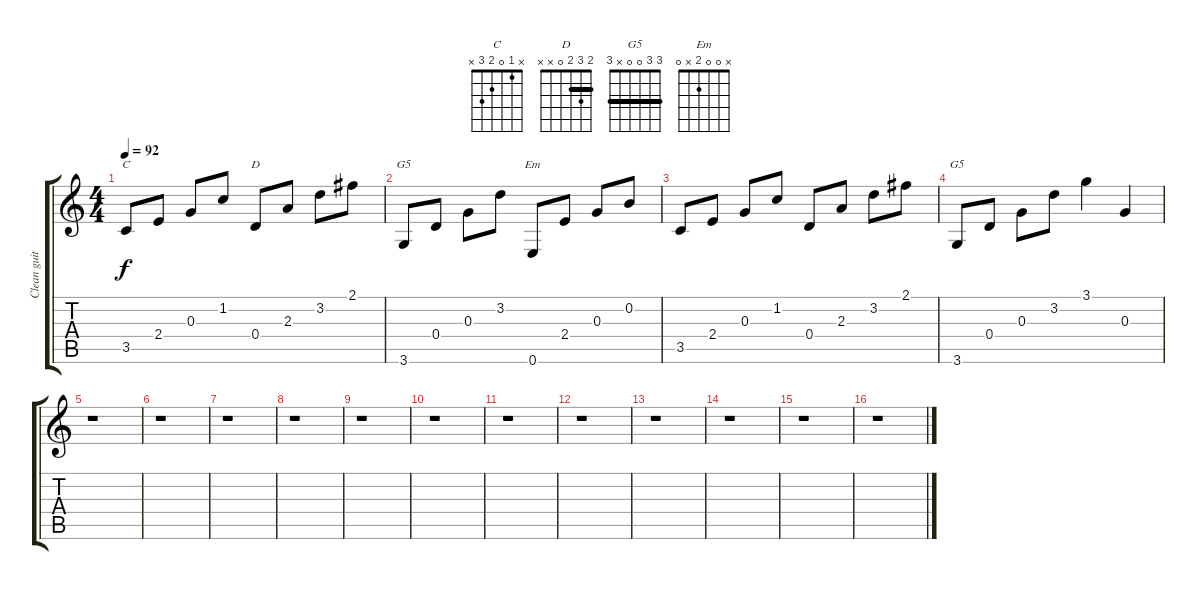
\track ("Clean guitar" "Clean guit") {instrument acousticguitarsteel}
\staff {score tabs}
\tuning (E4 B3 G3 D3 A2 E2) {hide}
\chord ("C" x 1 0 2 3 x)
\chord ("D" 2 3 2 0 x x) {barre 2}
\chord ("G5" x 3 0 0 x 3)
\chord ("Em" x 0 0 2 x 0)
\chord ("G5" 3 3 0 0 x 3) {barre 3}
\ts (4 4)
\tempo 92
\clef g2
\ks c
3.5.8{ch "C" dy f} 2.4.8 0.3.8 1.2.8 0.4.8{ch "D"} 2.3.8 3.2.8 2.1.8 |
3.6.8{ch "G5"} 0.4.8 0.3.8 3.2.8 0.6.8{ch "Em"} 2.4.8 0.3.8 0.2.8 |
3.5.8 2.4.8 0.3.8 1.2.8 0.4.8 2.3.8 3.2.8 2.1.8 |
3.6.8{ch "G5"} 0.4.8 0.3.8 3.2.8 3.1.4 0.3.4 |
r.1 |
r.1 |
r.1 |
r.1 |
r.1 |
r.1 |
r.1 |
r.1 |
r.1 |
r.1 |
r.1 |
r.1
